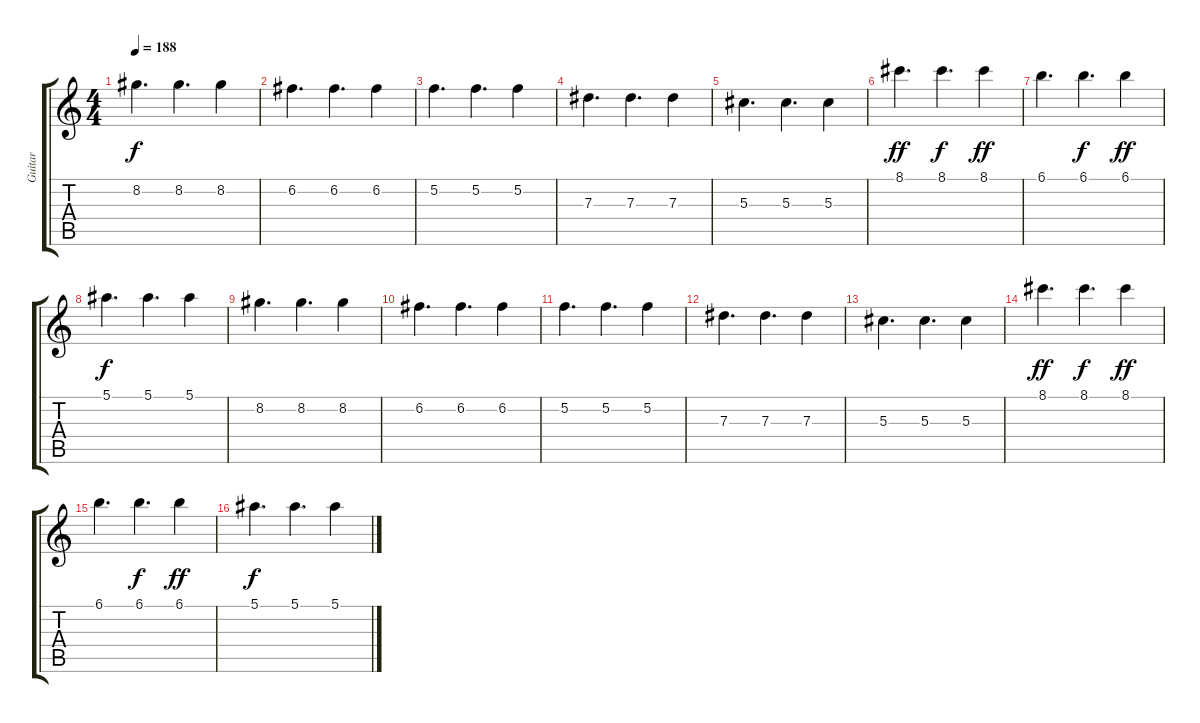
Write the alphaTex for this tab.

\track ("Guitar" "Guitar") {instrument overdrivenguitar}
\staff {score tabs}
\tuning (F4 C4 Ab3 Eb3 Bb2 F2) {hide}
\ts (4 4)
\tempo 188
\clef g2
\ks c
8.2.4{d dy f} 8.2.4{d} 8.2.4 |
6.2.4{d} 6.2.4{d} 6.2.4 |
5.2.4{d} 5.2.4{d} 5.2.4 |
7.3.4{d} 7.3.4{d} 7.3.4 |
5.3.4{d} 5.3.4{d} 5.3.4 |
8.1.4{d dy ff} 8.1.4{d dy f} 8.1.4{dy ff} |
6.1.4{d} 6.1.4{d dy f} 6.1.4{dy ff} |
5.1.4{d dy f} 5.1.4{d} 5.1.4 |
8.2.4{d} 8.2.4{d} 8.2.4 |
6.2.4{d} 6.2.4{d} 6.2.4 |
5.2.4{d} 5.2.4{d} 5.2.4 |
7.3.4{d} 7.3.4{d} 7.3.4 |
5.3.4{d} 5.3.4{d} 5.3.4 |
8.1.4{d dy ff} 8.1.4{d dy f} 8.1.4{dy ff} |
6.1.4{d} 6.1.4{d dy f} 6.1.4{dy ff} |
5.1.4{d dy f} 5.1.4{d} 5.1.4
